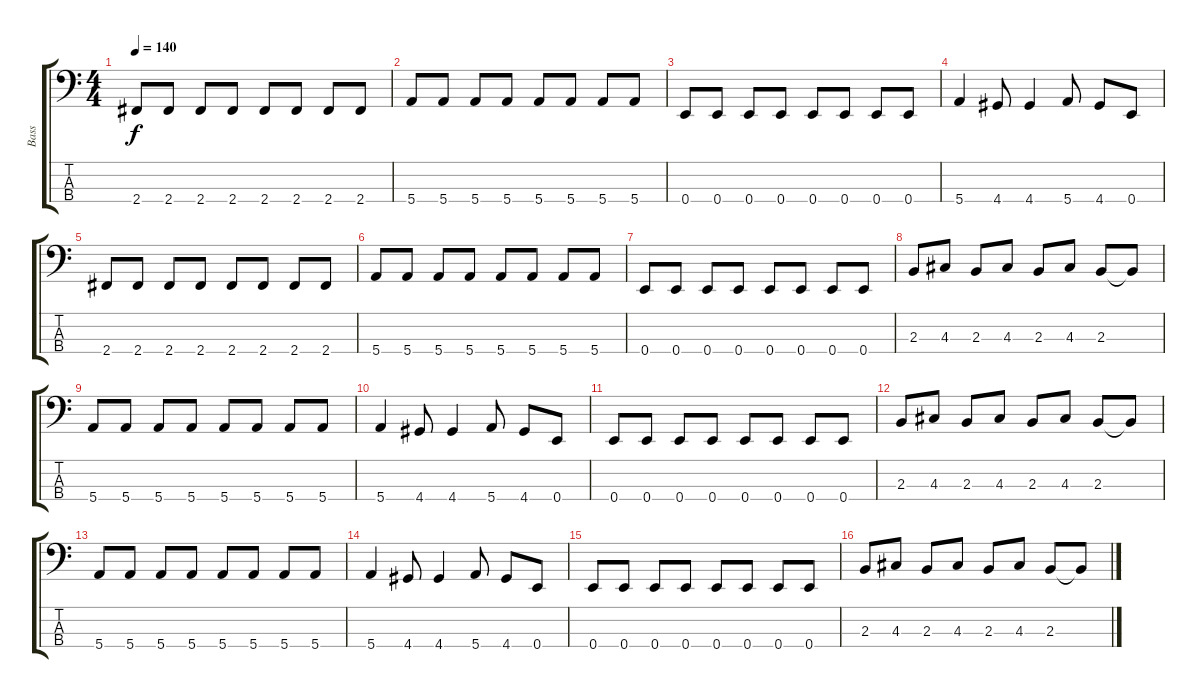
\track ("Bass" "Bass") {instrument electricbasspick}
\staff {score tabs}
\tuning (G2 D2 A1 E1) {hide}
\ts (4 4)
\tempo 140
\clef f4
\ks c
2.4.8{dy f} 2.4.8 2.4.8 2.4.8 2.4.8 2.4.8 2.4.8 2.4.8 |
5.4.8 5.4.8 5.4.8 5.4.8 5.4.8 5.4.8 5.4.8 5.4.8 |
0.4.8 0.4.8 0.4.8 0.4.8 0.4.8 0.4.8 0.4.8 0.4.8 |
5.4.4 4.4.8 4.4.4 5.4.8 4.4.8 0.4.8 |
2.4.8 2.4.8 2.4.8 2.4.8 2.4.8 2.4.8 2.4.8 2.4.8 |
5.4.8 5.4.8 5.4.8 5.4.8 5.4.8 5.4.8 5.4.8 5.4.8 |
0.4.8 0.4.8 0.4.8 0.4.8 0.4.8 0.4.8 0.4.8 0.4.8 |
2.3.8 4.3.8 2.3.8 4.3.8 2.3.8 4.3.8 2.3.8 2.3{t}.8 |
5.4.8 5.4.8 5.4.8 5.4.8 5.4.8 5.4.8 5.4.8 5.4.8 |
5.4.4 4.4.8 4.4.4 5.4.8 4.4.8 0.4.8 |
0.4.8 0.4.8 0.4.8 0.4.8 0.4.8 0.4.8 0.4.8 0.4.8 |
2.3.8 4.3.8 2.3.8 4.3.8 2.3.8 4.3.8 2.3.8 2.3{t}.8 |
5.4.8 5.4.8 5.4.8 5.4.8 5.4.8 5.4.8 5.4.8 5.4.8 |
5.4.4 4.4.8 4.4.4 5.4.8 4.4.8 0.4.8 |
0.4.8 0.4.8 0.4.8 0.4.8 0.4.8 0.4.8 0.4.8 0.4.8 |
2.3.8 4.3.8 2.3.8 4.3.8 2.3.8 4.3.8 2.3.8 2.3{t}.8
